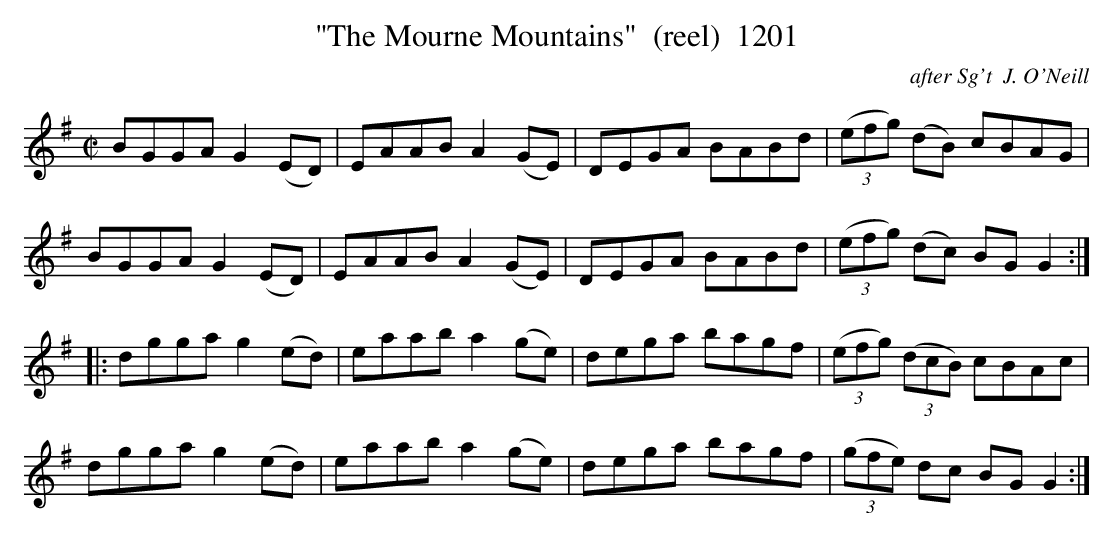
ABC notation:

X:1
T:"The Mourne Mountains"  (reel)  1201
C:after Sg't  J. O'Neill
BRENNAN July 2003 (HTTP://WWW.SOSYOURMOM.COM)
M:C|
L:1/8
K:G
BGGA G2(ED)|EAAB A2(GE)|DEGA BABd| (3(efg) (dB) cBAG|
BGGA G2(ED)|EAAB A2(GE)|DEGA BABd| (3(efg) (dc) BG G2:|
|:dgga g2(ed)|eaab a2(ge)|dega bagf|(3(efg)  (3(dcB) cBAc|
dgga g2(ed)|eaab a2(ge)|dega bagf| (3(gfe) dc BG G2:|
